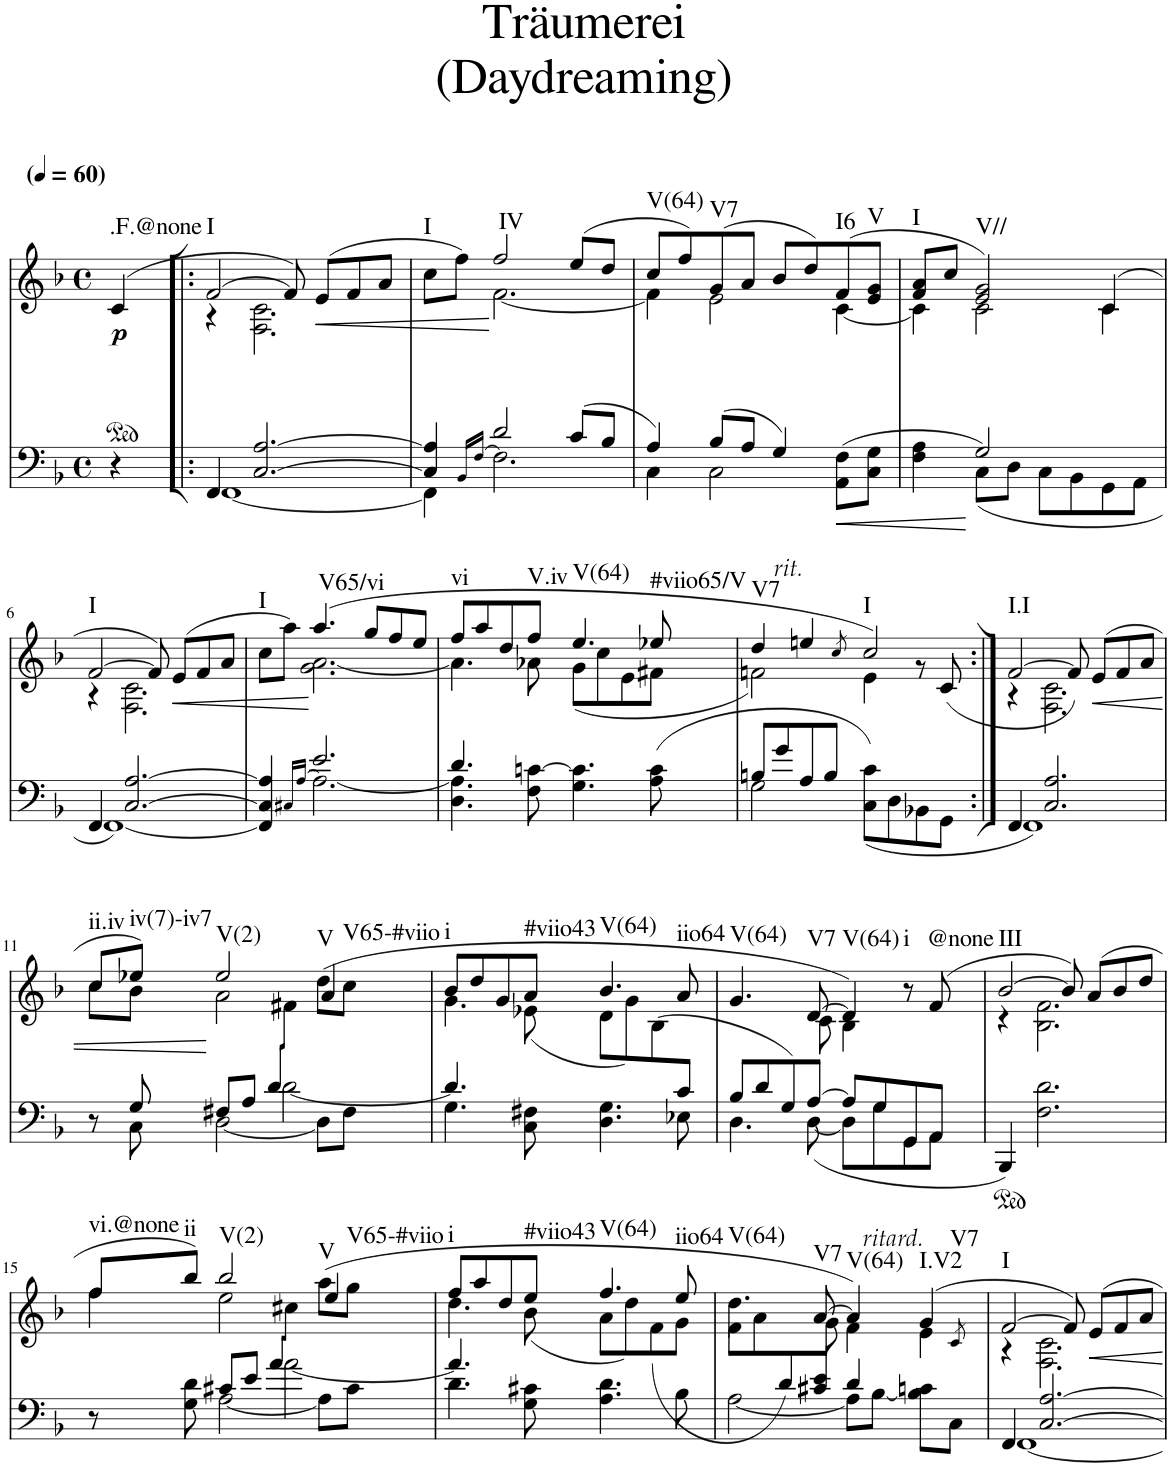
**kern	**kern	**dynam	**harte
*part1	*part1	*part1	*part1
*staff2	*staff1	*staff1/2	*
*I"Piano	*	*	*
*I'Pno.	*	*	*
*clefF4	*clefG2	*	*
*k[b-]	*k[b-]	*	*
*M4/4	*M4/4	*	*
*met(c)	*met(c)	*	*
*MM60	*MM60	*	*
*	*ped	*	*
=1	=1	=1	=1
!	!	!LO:DY:b	!LO:H:kt=.F.@none
4r	(4c/	p	N
=2!|:	=2!|:	=2!|:	=2!|:
*^	*^	*	*
!	!	!	!	!	!LO:H:kt=I
4FF/	[1FF	[2f/	4r	.	N
[2.C/ [2.A/	.	.	2.F\ 2.c\	.	.
.	.	8f/])	.	.	.
*	*	*Xped	*	*	*
!	!	!	!	!LO:HP:b	!
.	.	(8e/L	.	<	.
.	.	8f/	.	.	.
.	.	8a/J	.	.	.
=3	=3	=3	=3	=3	=3
*	*^	*	*	*	*
!	!	!	!	!	!	!LO:H:kt=I
4C/] 4A/]	4FF\]	8ryy	8cc\L	4ryy	.	N
*	*	*Xtuplet	*	*	*	*
.	.	24ryy	8ff\J)	.	.	.
.	.	24BB-!/LL	.	.	.	.
.	.	[24F!/JJ	.	.	.	.
!	!	!	!	!	!	!LO:H:kt=IV
2d/	2.F\]	2.ryy	2ff/	[2.f\	[	N
8c/L	.	.	(8ee/L	.	.	.
8B-/J	.	.	8dd/J	.	.	.
*	*v	*v	*	*	*	*
=4	=4	=4	=4	=4	=4
!	!	!	!	!	!LO:H:kt=V(64)
4A/	4C\	8cc/L	4f\]	.	N
.	.	8ff/)	.	.	.
!	!	!	!	!	!LO:H:kt=V7
8B-/L	2C\	(8g/	2e\	.	N
8A/J	.	8a/J	.	.	.
4G/	.	8b-/L	.	.	.
.	.	8dd/)	.	.	.
!	!	!	!	!	!LO:H:kt=I6
8AA\ 8F\L	4ryy	(8f/	[4c\	.	N
!	!	!	!	!	!LO:H:kt=V
8C\ 8G\J	.	8e/ 8g/J	.	.	N
=5	=5	=5	=5	=5	=5
!	!	!	!	!	!LO:H:kt=I
4F\ 4A\	4ryy	8f/ 8a/L	4c\]	.	N
.	.	8cc/J	.	.	.
!	!	!	!	!	!LO:H:kt=V//
2G/	8C\L	2e/ 2g/)	2c\	.	N
.	8D\J	.	.	.	.
.	8C\L	.	.	.	.
.	8BB-\	.	.	.	.
4ryy	8GG\	(4c/	4c\	.	.
.	8AA\J	.	.	.	.
!!LO:LB:g=z	!!
=6	=6	=6	=6	=6	=6
!	!	!	!	!	!LO:H:kt=I
4FF/	[1FF	[2f/	4r	.	N
[2.C/ [2.A/	.	.	2.F\ 2.c\	.	.
.	.	8f/])	.	.	.
!	!	!	!	!LO:HP:b	!
.	.	(8e/L	.	<	.
.	.	8f/	.	.	.
.	.	8a/J	.	.	.
=7	=7	=7	=7	=7	=7
!	!	!	!	!	!LO:H:kt=I
4FF/] 4C/] 4A/]	8ryy	8cc\L	4ryy	.	N
.	24ryy	8aa\J)	.	.	.
.	24C#X!/LL	.	.	.	.
.	[24A!/JJ	.	.	.	.
!	!	!	!	!	!LO:H:kt=V65/vi
2.e/	2.A\_	(4.aa/	2.g\ [2.a\	[	N
.	.	8gg/L	.	.	.
.	.	8ff/	.	.	.
.	.	8ee/J	.	.	.
=8	=8	=8	=8	=8	=8
!	!	!	!	!	!LO:H:kt=vi
4.d/	4.D\ 4.A\]	8ff/L	4.a\]	.	N
.	.	8aa/	.	.	.
.	.	8dd/	.	.	.
!	!	!	!	!	!LO:H:kt=V.iv
8F\ [8cn\	2ryy	8ff/J	8a-X\	.	N
!	!	!	!	!	!LO:H:kt=V(64)
4.G\ 4.c\]	.	4.ee/	(8g\L	.	N
.	.	.	8cc\	.	.
.	.	.	8e\	.	.
!	!	!	!	!	!LO:H:kt=#viio65/V
8A\ 8c\	8ryy	8ee-X/	8f#X\J	.	N
=9	=9	=9	=9	=9	=9
*	*	*	*^	*	*
!	!	!LO:TX:a:i:t=rit.	!	!	!	!LO:H:kt=V7
8Bn/L	2G\	4dd/	2fn\)	4..ryy	.	N
8g/	.	.	.	.	.	.
8A/	.	4een/	.	.	.	.
8B/J	.	.	.	.	.	.
.	.	.	.	8qcc/	.	.
.	.	.	.	16cc!	.	.
!	!	!	!	!	!	!LO:H:kt=I
8C\ 8c\L	2ryy	2cc/)	4e\	2ryy	.	N
8D\	.	.	.	.	.	.
8BB-X\	.	.	8r	.	.	.
8GG\J	.	.	(8c/	.	.	.
*	*	*	*v	*v	*	*
=10:|!	=10:|!	=10:|!	=10:|!	=10:|!	=10:|!
!	!	!	!	!	!LO:H:kt=I.I
4FF/	1FF	[2f/	4r	.	N
2.C/ 2.A/	.	.	2.F\ 2.c\	.	.
.	.	8f/])	.	.	.
!	!	!	!	!LO:HP:b	!
.	.	(8e/L	.	<	.
.	.	8f/	.	.	.
.	.	8a/J	.	.	.
!!LO:LB:g=z
=11	=11	=11	=11	=11	=11
*	*^	*	*^	*	*
!	!	!	!	!	!	!	!LO:H:kt=ii.iv
8r	8ryy	2ryy	8cc/L	8cc\L	8ryy	.	N
!	!	!	!	!	!	!	!LO:H:kt=iv(7)-iv7
*	*	*	*	*v	*v	*	*
8G/	8C\	.	8ee-X/J)	8b-\J	.	N
!	!	!	!	!	!	!LO:H:kt=V(2)
8F#X/L	[2D\	.	2ee-/	2a\	[	N
8A/J	.	.	.	.	.	.
8d/L	.	[2d\	.	.	.	.
*	*	*	*	*^	*	*
4.ryy	.	.	.	.	8f#X\J	.	.
!	!	!	!	!	!	!	!LO:H:kt=V
.	8D\L]	.	(8dd\L	4ryy	4a/	.	N
!	!	!	!	!	!	!	!LO:H:kt=V65-#viio
.	8F#\J	.	8cc\J	.	.	.	N
*	*	*	*	*v	*v	*	*
=12	=12	=12	=12	=12	=12	=12
!	!	!	!	!	!	!LO:H:kt=i
2..ryy	4.d/]	4.G\	8b-/L	4.g\	.	N
.	.	.	8dd/	.	.	.
.	.	.	8g/	.	.	.
!	!	!	!	!	!	!LO:H:kt=#viio43
.	8C\ 8F#X\	2ryy	8a/J	(8e-X\	.	N
!	!	!	!	!	!	!LO:H:kt=V(64)
.	4.D\ 4.G\	.	4.b-/	8d\L	.	N
.	.	.	.	8g\)	.	.
.	.	.	.	(8B-\	.	.
!	!	!	!	!	!	!LO:H:kt=iio64
8c/J	8E-X\	8ryy	8a/	8ryy	.	N
=13	=13	=13	=13	=13	=13	=13
!	!	!	!	!	!	!LO:H:kt=V(64)
*	*v	*v	*	*	*	*
8B-/L	4.D\	4.g/	4.ryy	.	N
8d/	.	.	.	.	.
8G/)	.	.	.	.	.
!	!	!	!	!	!LO:H:kt=V7
[8A/J	[8D\	[8d/	8c\	.	N
!	!	!	!	!	!LO:H:kt=V(64)
8A/L]	8D\L]	4d/])	4B-\	.	N
8G/	8G\	.	.	.	.
!	!	!	!	!	!LO:H:kt=i
8GG/	8GG\	8r	4ryy	.	N
!	!	!	!	!	!LO:H:kt=@none
8AA/J	8AA\J	(8f/	.	.	N
=14	=14	=14	=14	=14	=14
!	!	!	!	!	!LO:H:kt=III
*v	*v	*	*	*	*
4BBB-/	[2b-/	4r	.	N
2.F\ 2.d\	.	2.B-\ 2.f\	.	.
.	8b-/])	.	.	.
.	(8a/L	.	.	.
.	8b-/	.	.	.
.	8dd/J	.	.	.
!!LO:LB:g=z
=15	=15	=15	=15	=15
*^	*	*^	*	*
*	*^	*	*	*	*	*
!	!	!	!	!	!	!	!LO:H:kt=vi.@none
8r	4ryy	2ryy	8ff/L	4ff\	8ryy	.	N
!	!	!	!	!	!	!	!LO:H:kt=ii
*	*	*	*	*v	*v	*	*
8G\ 8d\	.	.	8bb-/J)	.	.	N
!	!	!	!	!	!	!LO:H:kt=V(2)
8c#X/L	[2A\	.	2bb-/	2ee\	.	N
8e/J	.	.	.	.	.	.
8a/L	.	[2a\	.	.	.	.
*	*	*	*	*^	*	*
4.ryy	.	.	.	.	8cc#X\J	.	.
!	!	!	!	!	!	!	!LO:H:kt=V
.	8A\L]	.	(8aa\L	4ryy	4ee/	.	N
!	!	!	!	!	!	!	!LO:H:kt=V65-#viio
.	8c#\J	.	8gg\J	.	.	.	N
*	*v	*v	*	*	*	*	*
*	*	*	*v	*v	*	*
=16	=16	=16	=16	=16	=16
!	!	!	!	!	!LO:H:kt=i
4.a/]	4.d\	8ff/L	4.dd\	.	N
.	.	8aa/	.	.	.
.	.	8dd/	.	.	.
!	!	!	!	!	!LO:H:kt=#viio43
8G\ 8c#X\	2ryy	8ee/J	(8b-\	.	N
!	!	!	!	!	!LO:H:kt=V(64)
4.A\ 4.d\	.	4.ff/	8a\L	.	N
.	.	.	8dd\)	.	.
.	.	.	(8f\	.	.
!	!	!	!	!	!LO:H:kt=iio64
8B-\	8ryy	8ee/	8g\J	.	N
=17	=17	=17	=17	=17	=17
*	*	*^	*^	*	*
!	!	!	!	!	!	!	!LO:H:kt=V(64)
4ryy	[2A\	4.dd\	4.ryy	2...ryy	8f\L	.	N
.	.	.	.	.	8a\	.	.
8d/)	.	.	.	.	2.ryy	.	.
!	!	!	!	!	!	!	!LO:H:kt=V7
8c#X/ 8e/J	.	[8a/	8g\	.	.	.	N
!	!	!LO:TX:a:i:t=ritard.	!	!	!	!	!LO:H:kt=V(64)
4d/	8A\L]	4a/])	4f\	.	.	.	N
.	[8B-\J	.	.	.	.	.	.
!	!	!	!	!	!	!	!LO:H:n=1:kt=I.V2
!	!	!	!	!	!	!	!LO:H:n=2:kt=V7
8B-\] 8cn\L	4ryy	(4g/	4e\	.	.	.	N N
8C\J	.	.	.	.	.	.	.
.	.	.	.	8qc/	.	.	.
.	.	.	.	16c!	.	.	.
*	*	*	*	*v	*v	*	*
=18	=18	=18	=18	=18	=18	=18
!	!	!	!	!	!	!LO:H:kt=I
*	*	*	*v	*v	*	*
4FF/	[1FF	[2f/	4r	.	N
[2.C/ [2.A/	.	.	2.F\ 2.c\	.	.
.	.	8f/])	.	.	.
.	.	8e/L	.	.	.
.	.	8f/	.	.	.
.	.	8a/J	.	.	.
*v	*v	*	*	*	*
*	*v	*v	*	*
=	=	=	=
*-	*-	*-	*-
